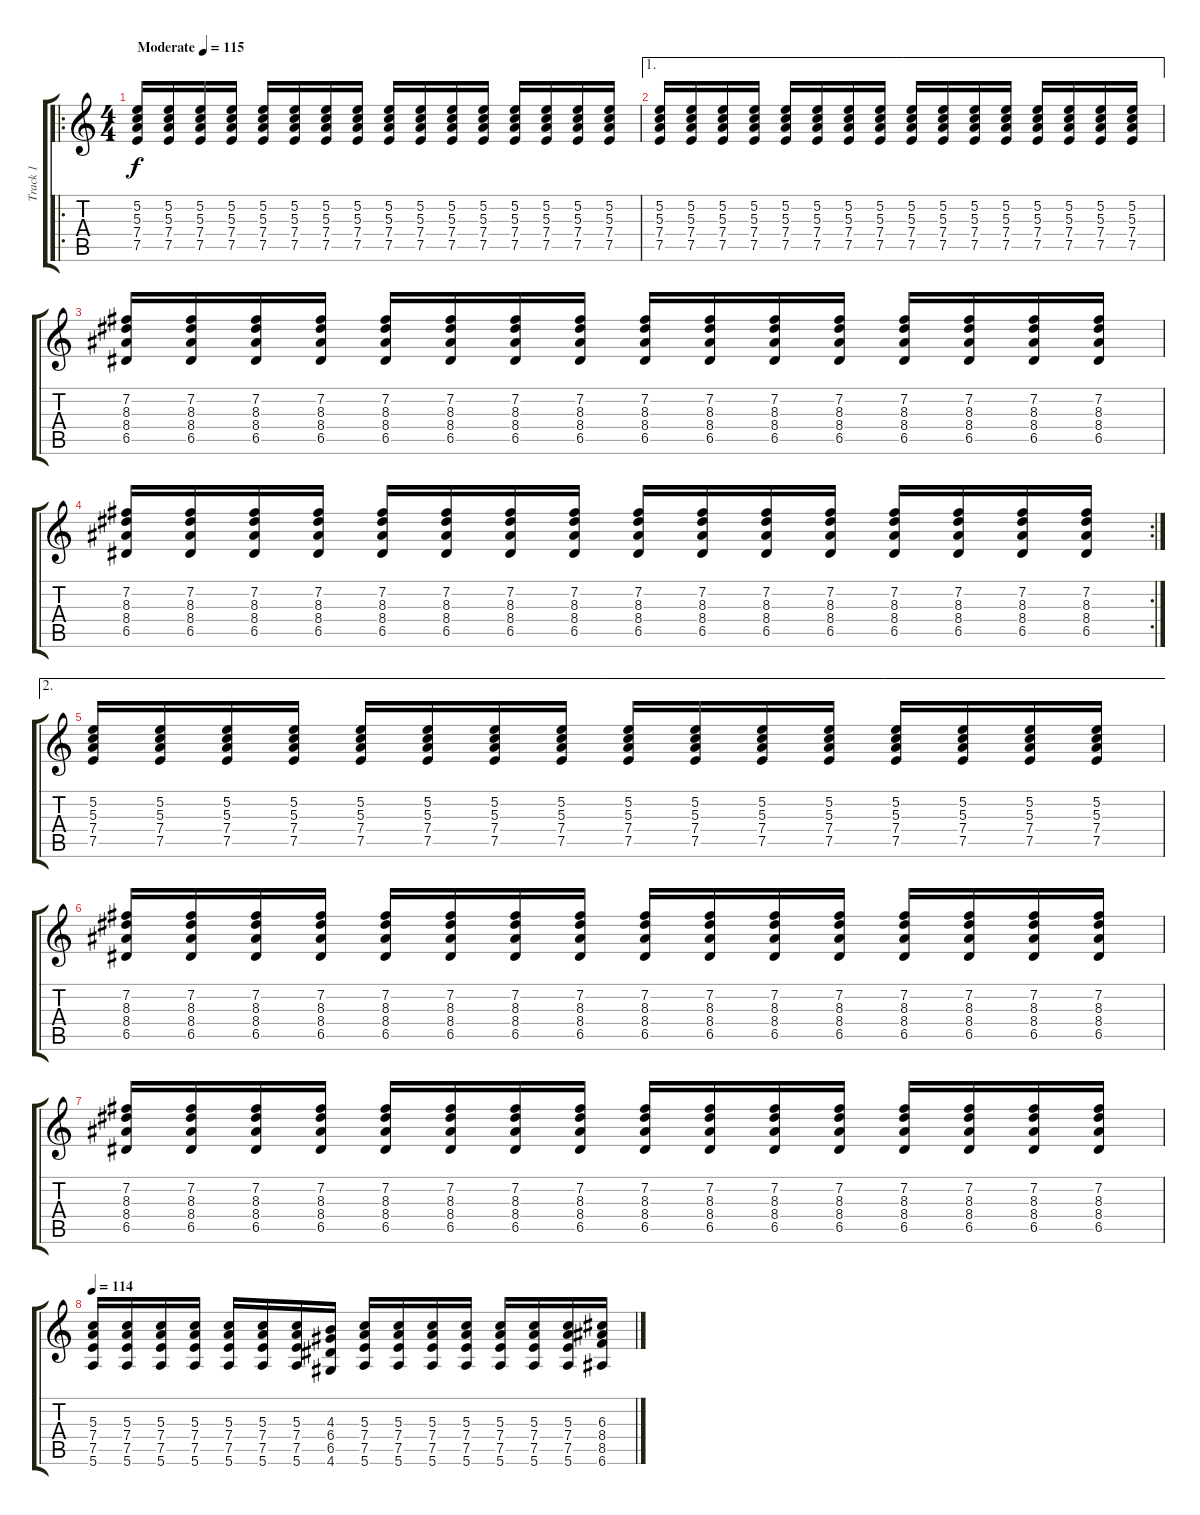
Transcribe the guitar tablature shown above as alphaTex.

\track ("Track 1" "Track 1") {instrument distortionguitar}
\staff {score tabs}
\tuning (E4 B3 G3 D3 A2 E2) {hide}
\ro
\ts (4 4)
\tempo (115 "Moderate")
\clef g2
\ks c
(5.2 5.3 7.4 7.5).16{dy f instrument distortionguitar} (5.2 5.3 7.4 7.5).16 (5.2 5.3 7.4 7.5).16 (5.2 5.3 7.4 7.5).16 (5.2 5.3 7.4 7.5).16 (5.2 5.3 7.4 7.5).16 (5.2 5.3 7.4 7.5).16 (5.2 5.3 7.4 7.5).16 (5.2 5.3 7.4 7.5).16 (5.2 5.3 7.4 7.5).16 (5.2 5.3 7.4 7.5).16 (5.2 5.3 7.4 7.5).16 (5.2 5.3 7.4 7.5).16 (5.2 5.3 7.4 7.5).16 (5.2 5.3 7.4 7.5).16 (5.2 5.3 7.4 7.5).16 |
\ae 1
(5.2 5.3 7.4 7.5).16 (5.2 5.3 7.4 7.5).16 (5.2 5.3 7.4 7.5).16 (5.2 5.3 7.4 7.5).16 (5.2 5.3 7.4 7.5).16 (5.2 5.3 7.4 7.5).16 (5.2 5.3 7.4 7.5).16 (5.2 5.3 7.4 7.5).16 (5.2 5.3 7.4 7.5).16 (5.2 5.3 7.4 7.5).16 (5.2 5.3 7.4 7.5).16 (5.2 5.3 7.4 7.5).16 (5.2 5.3 7.4 7.5).16 (5.2 5.3 7.4 7.5).16 (5.2 5.3 7.4 7.5).16 (5.2 5.3 7.4 7.5).16 |
(7.2 8.3 8.4 6.5).16 (7.2 8.3 8.4 6.5).16 (7.2 8.3 8.4 6.5).16 (7.2 8.3 8.4 6.5).16 (7.2 8.3 8.4 6.5).16 (7.2 8.3 8.4 6.5).16 (7.2 8.3 8.4 6.5).16 (7.2 8.3 8.4 6.5).16 (7.2 8.3 8.4 6.5).16 (7.2 8.3 8.4 6.5).16 (7.2 8.3 8.4 6.5).16 (7.2 8.3 8.4 6.5).16 (7.2 8.3 8.4 6.5).16 (7.2 8.3 8.4 6.5).16 (7.2 8.3 8.4 6.5).16 (7.2 8.3 8.4 6.5).16 |
\rc 2
(7.2 8.3 8.4 6.5).16 (7.2 8.3 8.4 6.5).16 (7.2 8.3 8.4 6.5).16 (7.2 8.3 8.4 6.5).16 (7.2 8.3 8.4 6.5).16 (7.2 8.3 8.4 6.5).16 (7.2 8.3 8.4 6.5).16 (7.2 8.3 8.4 6.5).16 (7.2 8.3 8.4 6.5).16 (7.2 8.3 8.4 6.5).16 (7.2 8.3 8.4 6.5).16 (7.2 8.3 8.4 6.5).16 (7.2 8.3 8.4 6.5).16 (7.2 8.3 8.4 6.5).16 (7.2 8.3 8.4 6.5).16 (7.2 8.3 8.4 6.5).16 |
\ae 2
(5.2 5.3 7.4 7.5).16 (5.2 5.3 7.4 7.5).16 (5.2 5.3 7.4 7.5).16 (5.2 5.3 7.4 7.5).16 (5.2 5.3 7.4 7.5).16 (5.2 5.3 7.4 7.5).16 (5.2 5.3 7.4 7.5).16 (5.2 5.3 7.4 7.5).16 (5.2 5.3 7.4 7.5).16 (5.2 5.3 7.4 7.5).16 (5.2 5.3 7.4 7.5).16 (5.2 5.3 7.4 7.5).16 (5.2 5.3 7.4 7.5).16 (5.2 5.3 7.4 7.5).16 (5.2 5.3 7.4 7.5).16 (5.2 5.3 7.4 7.5).16 |
(7.2 8.3 8.4 6.5).16 (7.2 8.3 8.4 6.5).16 (7.2 8.3 8.4 6.5).16 (7.2 8.3 8.4 6.5).16 (7.2 8.3 8.4 6.5).16 (7.2 8.3 8.4 6.5).16 (7.2 8.3 8.4 6.5).16 (7.2 8.3 8.4 6.5).16 (7.2 8.3 8.4 6.5).16 (7.2 8.3 8.4 6.5).16 (7.2 8.3 8.4 6.5).16 (7.2 8.3 8.4 6.5).16 (7.2 8.3 8.4 6.5).16 (7.2 8.3 8.4 6.5).16 (7.2 8.3 8.4 6.5).16 (7.2 8.3 8.4 6.5).16 |
(7.2 8.3 8.4 6.5).16 (7.2 8.3 8.4 6.5).16 (7.2 8.3 8.4 6.5).16 (7.2 8.3 8.4 6.5).16 (7.2 8.3 8.4 6.5).16 (7.2 8.3 8.4 6.5).16 (7.2 8.3 8.4 6.5).16 (7.2 8.3 8.4 6.5).16 (7.2 8.3 8.4 6.5).16 (7.2 8.3 8.4 6.5).16 (7.2 8.3 8.4 6.5).16 (7.2 8.3 8.4 6.5).16 (7.2 8.3 8.4 6.5).16 (7.2 8.3 8.4 6.5).16 (7.2 8.3 8.4 6.5).16 (7.2 8.3 8.4 6.5).16 |
\tempo 114
(5.3 7.4 7.5 5.6).16 (5.3 7.4 7.5 5.6).16 (5.3 7.4 7.5 5.6).16 (5.3 7.4 7.5 5.6).16 (5.3 7.4 7.5 5.6).16 (5.3 7.4 7.5 5.6).16 (5.3 7.4 7.5 5.6).16 (4.3 6.4 6.5 4.6).16 (5.3 7.4 7.5 5.6).16 (5.3 7.4 7.5 5.6).16 (5.3 7.4 7.5 5.6).16 (5.3 7.4 7.5 5.6).16 (5.3 7.4 7.5 5.6).16 (5.3 7.4 7.5 5.6).16 (5.3 7.4 7.5 5.6).16 (6.3 8.4 8.5 6.6).16
